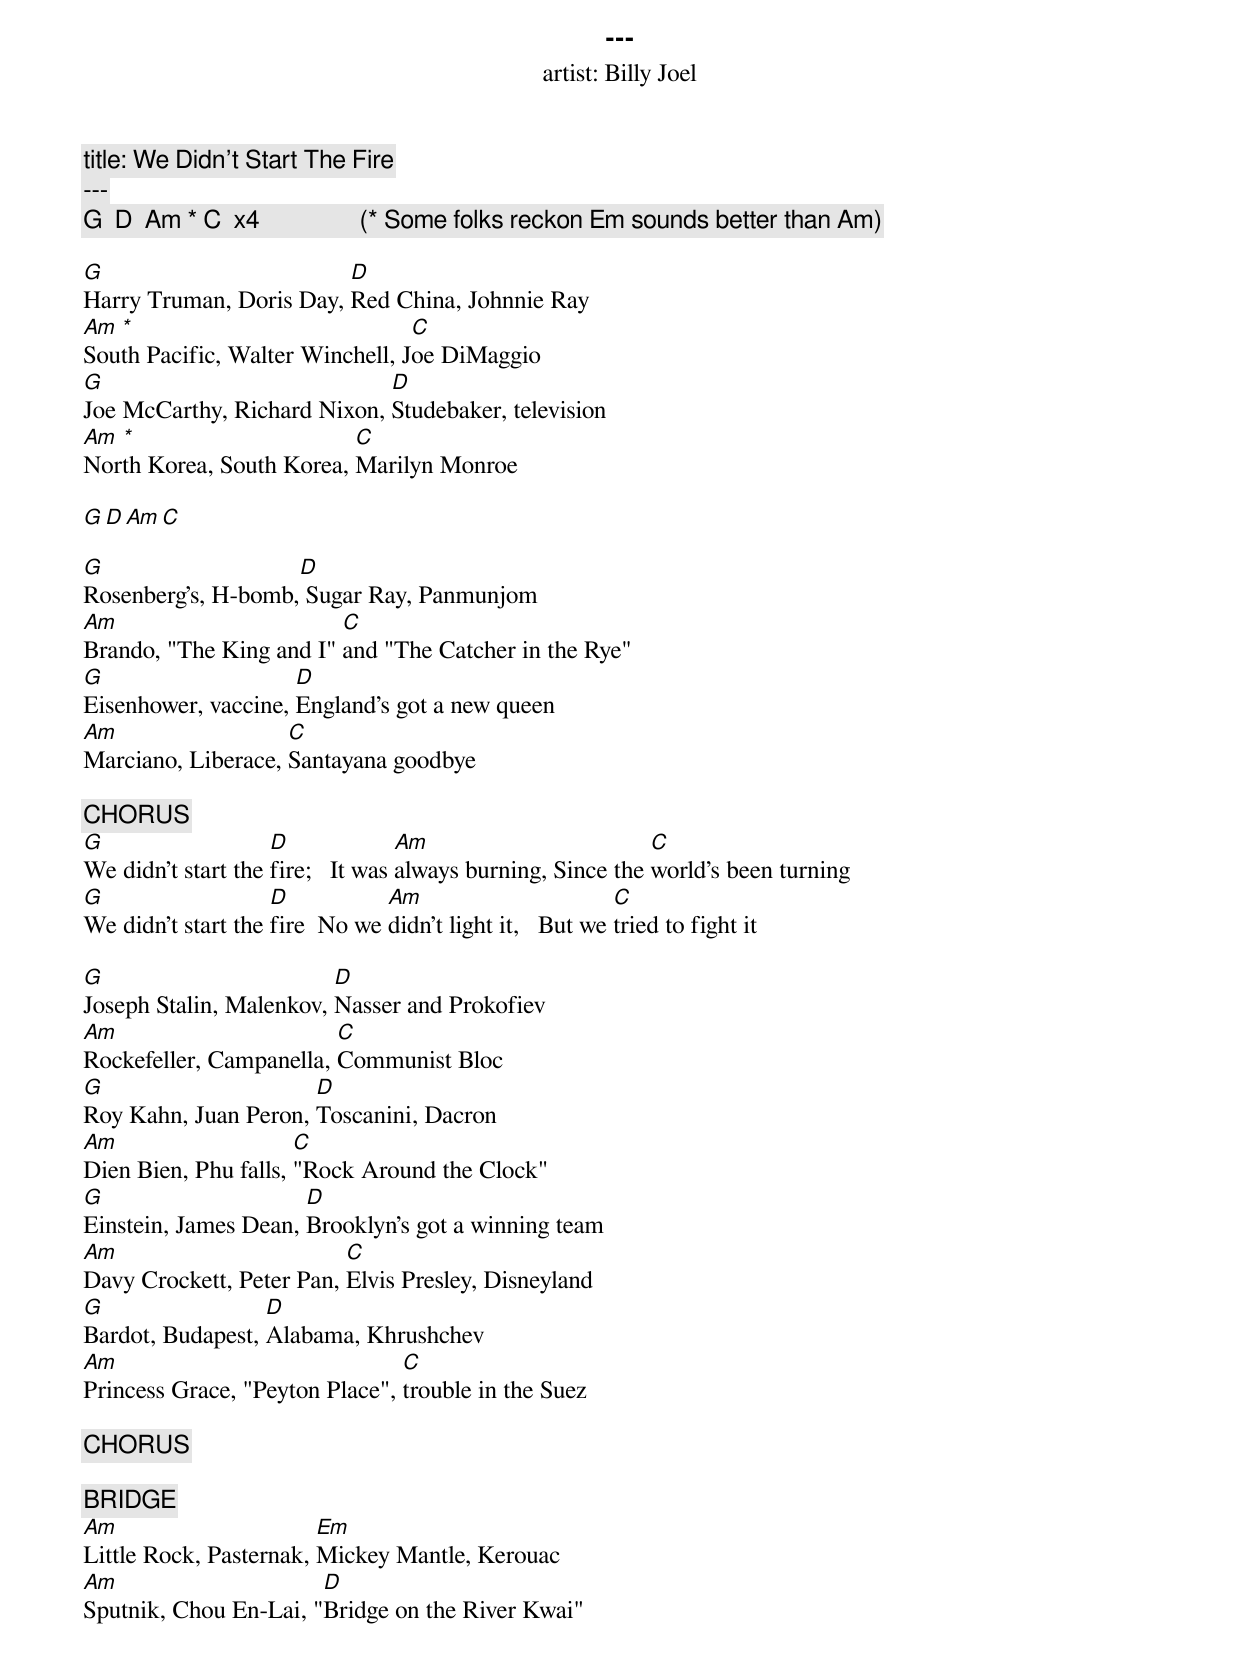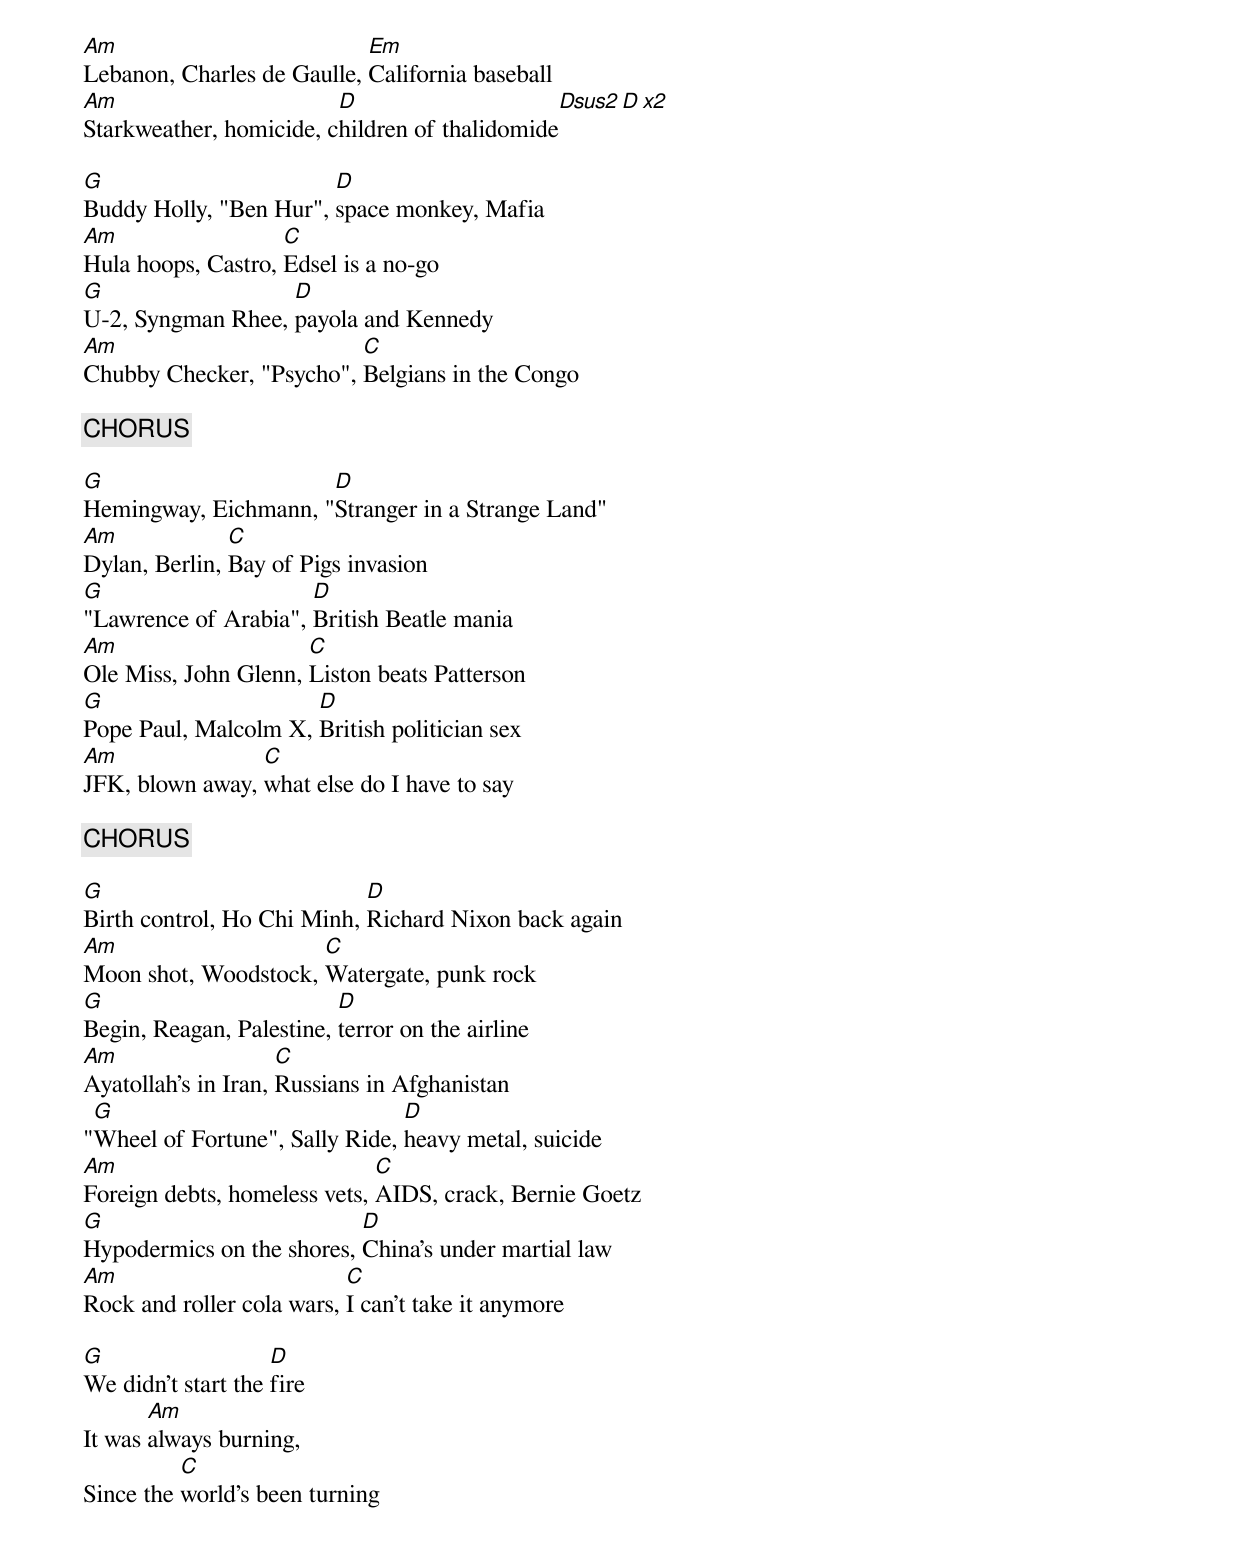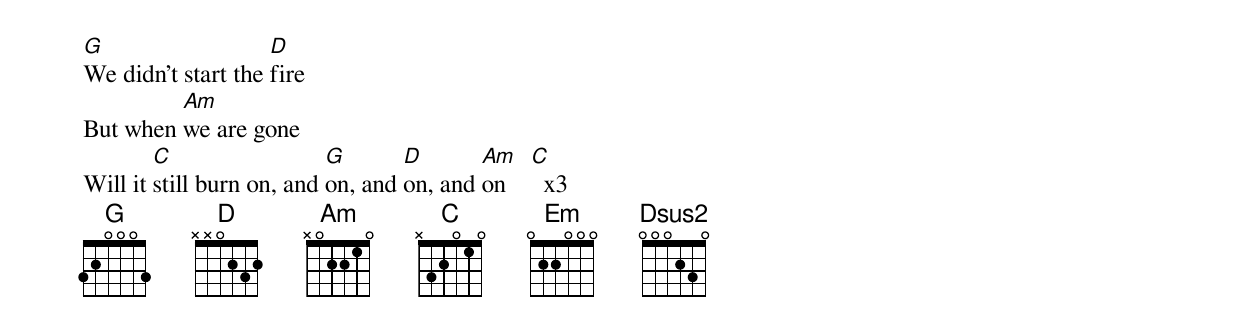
---
artist: Billy Joel
title: We Didn’t Start The Fire
---
G  D  Am * C  x4 		(* Some folks reckon Em sounds better than Am)

G                        D
Harry Truman, Doris Day, Red China, Johnnie Ray
Am *                             C
South Pacific, Walter Winchell, Joe DiMaggio
G                            D
Joe McCarthy, Richard Nixon, Studebaker, television
Am *                      C
North Korea, South Korea, Marilyn Monroe

G  D  Am  C

G                   D
Rosenberg's, H-bomb, Sugar Ray, Panmunjom
Am                       C
Brando, "The King and I" and "The Catcher in the Rye"
G                    D
Eisenhower, vaccine, England's got a new queen
Am                  C
Marciano, Liberace, Santayana goodbye

[CHORUS]
G                   D	           Am		             C
We didn't start the fire;   It was always burning, Since the world's been turning
G                   D	        Am		          C
We didn't start the fire  No we didn't light it,   But we tried to fight it

G                        D
Joseph Stalin, Malenkov, Nasser and Prokofiev
Am                       C
Rockefeller, Campanella, Communist Bloc
G                     D
Roy Kahn, Juan Peron, Toscanini, Dacron
Am                    C
Dien Bien, Phu falls, "Rock Around the Clock"
G                     D
Einstein, James Dean, Brooklyn's got a winning team
Am                        C
Davy Crockett, Peter Pan, Elvis Presley, Disneyland
G                 D
Bardot, Budapest, Alabama, Khrushchev
Am                              C
Princess Grace, "Peyton Place", trouble in the Suez

[CHORUS]

[BRIDGE]
Am                      Em
Little Rock, Pasternak, Mickey Mantle, Kerouac
Am                     D
Sputnik, Chou En-Lai, "Bridge on the River Kwai"
Am                          Em
Lebanon, Charles de Gaulle, California baseball
Am                       D                      Dsus2 D x2
Starkweather, homicide, children of thalidomide

G                       D
Buddy Holly, "Ben Hur", space monkey, Mafia
Am                  C
Hula hoops, Castro, Edsel is a no-go
G                  D
U-2, Syngman Rhee, payola and Kennedy
Am                        C
Chubby Checker, "Psycho", Belgians in the Congo

[CHORUS]

G                     D
Hemingway, Eichmann, "Stranger in a Strange Land"
Am             C
Dylan, Berlin, Bay of Pigs invasion
G                     D
"Lawrence of Arabia", British Beatle mania
Am                    C
Ole Miss, John Glenn, Liston beats Patterson
G                     D
Pope Paul, Malcolm X, British politician sex
Am               C
JFK, blown away, what else do I have to say

[CHORUS]

G                           D
Birth control, Ho Chi Minh, Richard Nixon back again
Am                    C
Moon shot, Woodstock, Watergate, punk rock
G                         D
Begin, Reagan, Palestine, terror on the airline
Am                   C
Ayatollah's in Iran, Russians in Afghanistan
 G                              D
"Wheel of Fortune", Sally Ride, heavy metal, suicide
Am                            C
Foreign debts, homeless vets, AIDS, crack, Bernie Goetz
G                          D
Hypodermics on the shores, China's under martial law
Am                         C
Rock and roller cola wars, I can't take it anymore

G                   D
We didn't start the fire
       Am
It was always burning,
          C
Since the world's been turning
G                   D
We didn't start the fire
         Am
But when we are gone
        C                  G       D       Am    C
Will it still burn on, and on, and on, and on      x3
